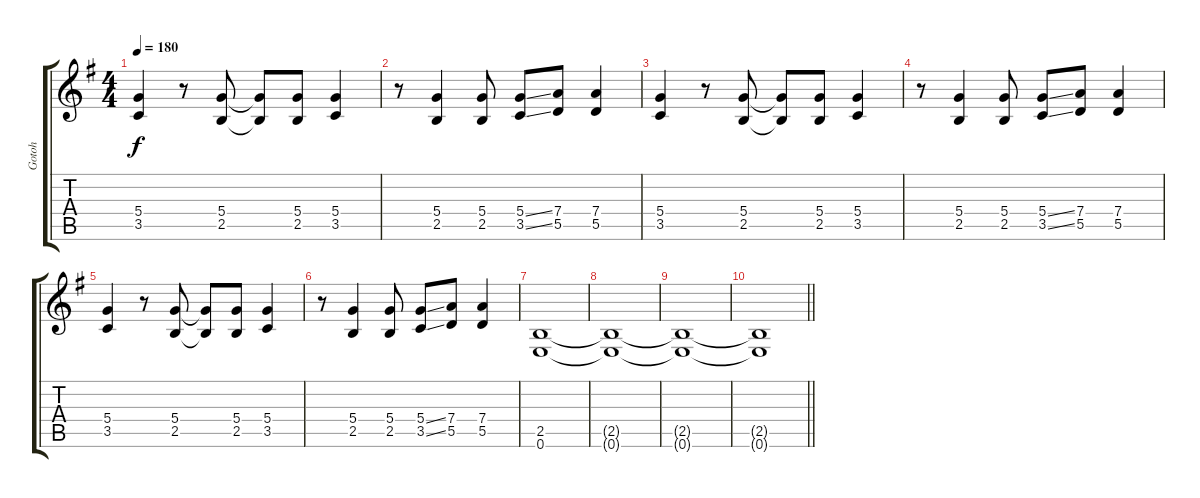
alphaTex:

\track ("Gotoh" "Gotoh") {instrument distortionguitar}
\staff {score tabs}
\tuning (E4 B3 G3 D3 A2 E2) {hide}
\ts (4 4)
\tempo 180
\clef g2
\ks g
(5.4 3.5).4{dy f} r.8 (5.4 2.5).8 (5.4{t} 2.5{t}).8 (5.4 2.5).8 (5.4 3.5).4 |
r.8 (5.4 2.5).4 (5.4 2.5).8 (5.4{ss} 3.5{ss}).8 (7.4 5.5).8 (7.4 5.5).4 |
(5.4 3.5).4 r.8 (5.4 2.5).8 (5.4{t} 2.5{t}).8 (5.4 2.5).8 (5.4 3.5).4 |
r.8 (5.4 2.5).4 (5.4 2.5).8 (5.4{ss} 3.5{ss}).8 (7.4 5.5).8 (7.4 5.5).4 |
(5.4 3.5).4 r.8 (5.4 2.5).8 (5.4{t} 2.5{t}).8 (5.4 2.5).8 (5.4 3.5).4 |
r.8 (5.4 2.5).4 (5.4 2.5).8 (5.4{ss} 3.5{ss}).8 (7.4 5.5).8 (7.4 5.5).4 |
(2.5 0.6).1 |
(2.5{t} 0.6{t}).1 |
(2.5{t} 0.6{t}).1 |
\barLineRight lightlight
(2.5{t} 0.6{t}).1
